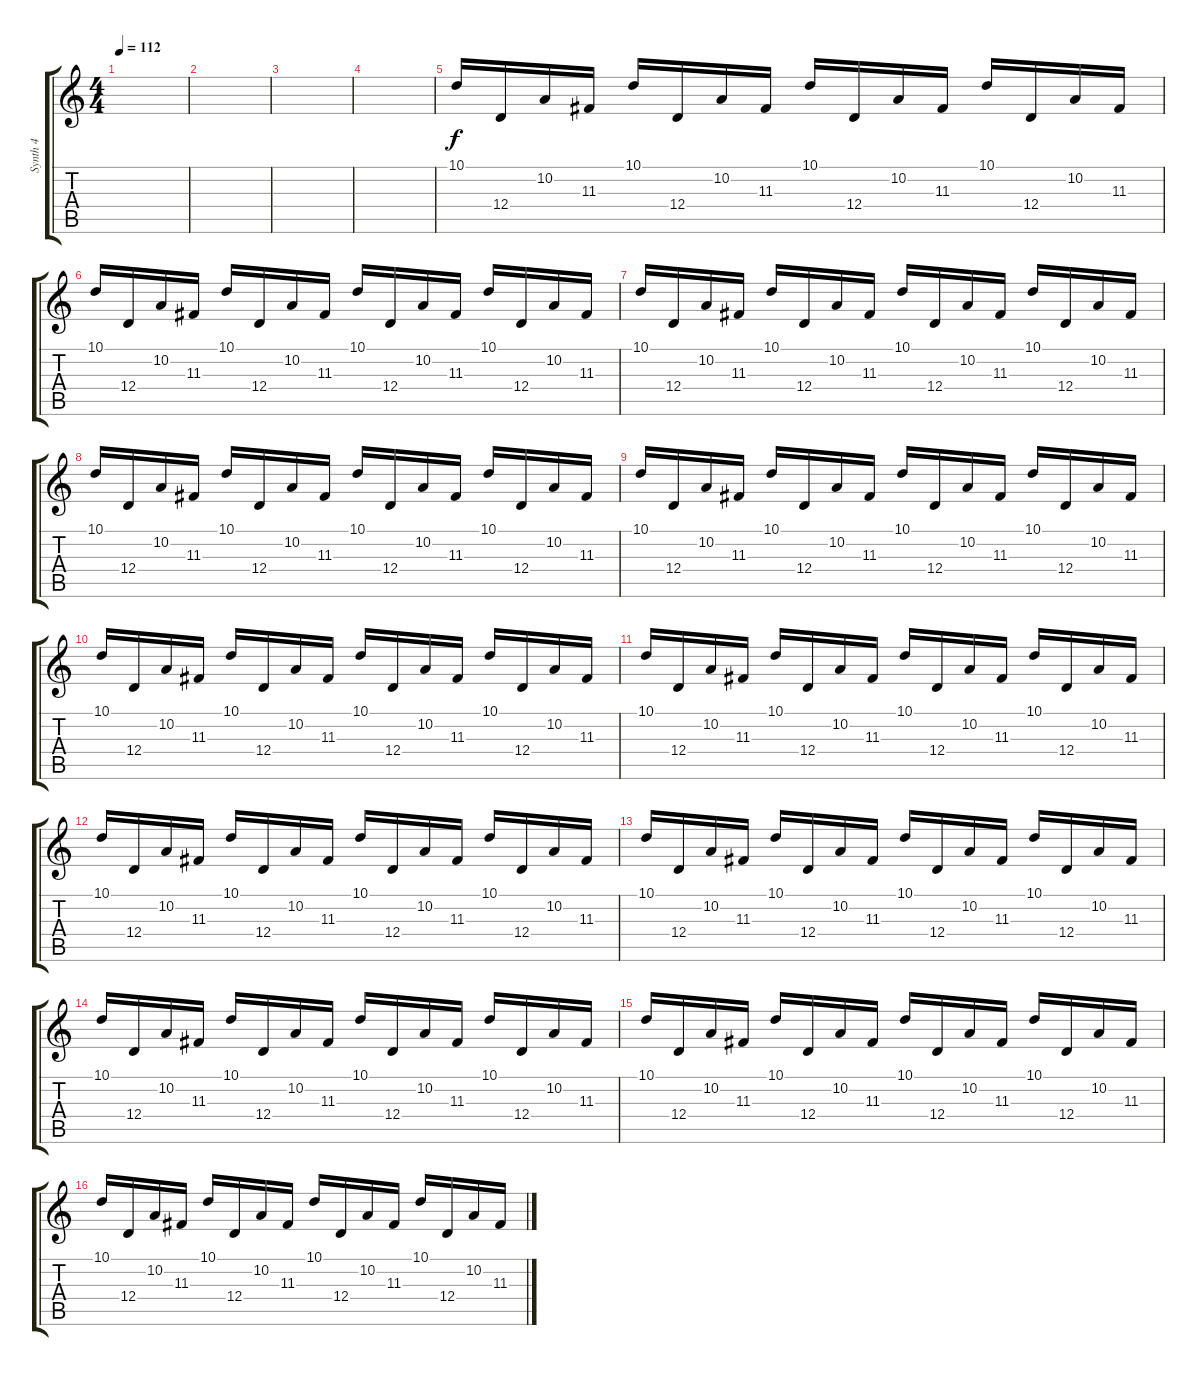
\track ("Synth 4" "Synth 4") {instrument lead3calliope}
\staff {score tabs}
\tuning (E4 B3 G3 D3 A2 E2) {hide}
\ts (4 4)
\tempo 112
\clef g2
\ks c
|
|
|
|
10.1.16 12.4.16 10.2.16 11.3.16 10.1.16 12.4.16 10.2.16 11.3.16 10.1.16 12.4.16 10.2.16 11.3.16 10.1.16 12.4.16 10.2.16 11.3.16 |
10.1.16 12.4.16 10.2.16 11.3.16 10.1.16 12.4.16 10.2.16 11.3.16 10.1.16 12.4.16 10.2.16 11.3.16 10.1.16 12.4.16 10.2.16 11.3.16 |
10.1.16 12.4.16 10.2.16 11.3.16 10.1.16 12.4.16 10.2.16 11.3.16 10.1.16 12.4.16 10.2.16 11.3.16 10.1.16 12.4.16 10.2.16 11.3.16 |
10.1.16 12.4.16 10.2.16 11.3.16 10.1.16 12.4.16 10.2.16 11.3.16 10.1.16 12.4.16 10.2.16 11.3.16 10.1.16 12.4.16 10.2.16 11.3.16 |
10.1.16 12.4.16 10.2.16 11.3.16 10.1.16 12.4.16 10.2.16 11.3.16 10.1.16 12.4.16 10.2.16 11.3.16 10.1.16 12.4.16 10.2.16 11.3.16 |
10.1.16 12.4.16 10.2.16 11.3.16 10.1.16 12.4.16 10.2.16 11.3.16 10.1.16 12.4.16 10.2.16 11.3.16 10.1.16 12.4.16 10.2.16 11.3.16 |
10.1.16 12.4.16 10.2.16 11.3.16 10.1.16 12.4.16 10.2.16 11.3.16 10.1.16 12.4.16 10.2.16 11.3.16 10.1.16 12.4.16 10.2.16 11.3.16 |
10.1.16 12.4.16 10.2.16 11.3.16 10.1.16 12.4.16 10.2.16 11.3.16 10.1.16 12.4.16 10.2.16 11.3.16 10.1.16 12.4.16 10.2.16 11.3.16 |
10.1.16 12.4.16 10.2.16 11.3.16 10.1.16 12.4.16 10.2.16 11.3.16 10.1.16 12.4.16 10.2.16 11.3.16 10.1.16 12.4.16 10.2.16 11.3.16 |
10.1.16 12.4.16 10.2.16 11.3.16 10.1.16 12.4.16 10.2.16 11.3.16 10.1.16 12.4.16 10.2.16 11.3.16 10.1.16 12.4.16 10.2.16 11.3.16 |
10.1.16 12.4.16 10.2.16 11.3.16 10.1.16 12.4.16 10.2.16 11.3.16 10.1.16 12.4.16 10.2.16 11.3.16 10.1.16 12.4.16 10.2.16 11.3.16 |
10.1.16 12.4.16 10.2.16 11.3.16 10.1.16 12.4.16 10.2.16 11.3.16 10.1.16 12.4.16 10.2.16 11.3.16 10.1.16 12.4.16 10.2.16 11.3.16
